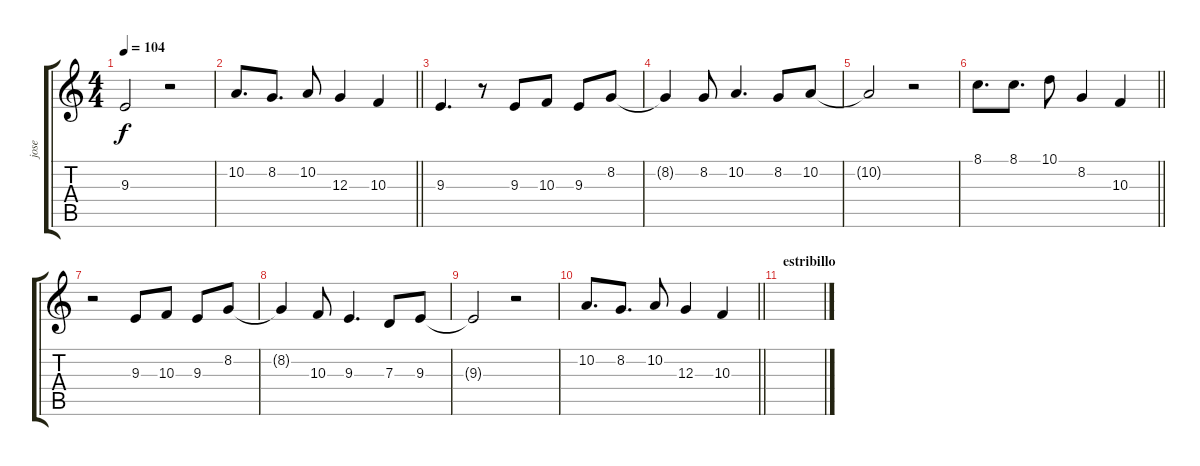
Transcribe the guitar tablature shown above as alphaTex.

\track ("jose" "jose") {instrument lead2sawtooth}
\staff {score tabs}
\tuning (E4 B3 G3 D3 A2 E2) {hide}
\ts (4 4)
\tempo 104
\clef g2
\ks c
9.3{t}.2{dy f} r.2 |
\barLineRight lightlight
10.2.8{d} 8.2.8{d} 10.2.8 12.3.4 10.3.4 |
9.3.4{d} r.8 9.3.8 10.3.8 9.3.8 8.2.8 |
8.2{t}.4 8.2.8 10.2.4{d} 8.2.8 10.2.8 |
10.2{t}.2 r.2 |
\barLineRight lightlight
8.1.8{d} 8.1.8{d} 10.1.8 8.2.4 10.3.4 |
r.2 9.3.8 10.3.8 9.3.8 8.2.8 |
8.2{t}.4 10.3.8 9.3.4{d} 7.3.8 9.3.8 |
9.3{t}.2 r.2 |
\barLineRight lightlight
10.2.8{d} 8.2.8{d} 10.2.8 12.3.4 10.3.4 |
\section ("" "estribillo")
